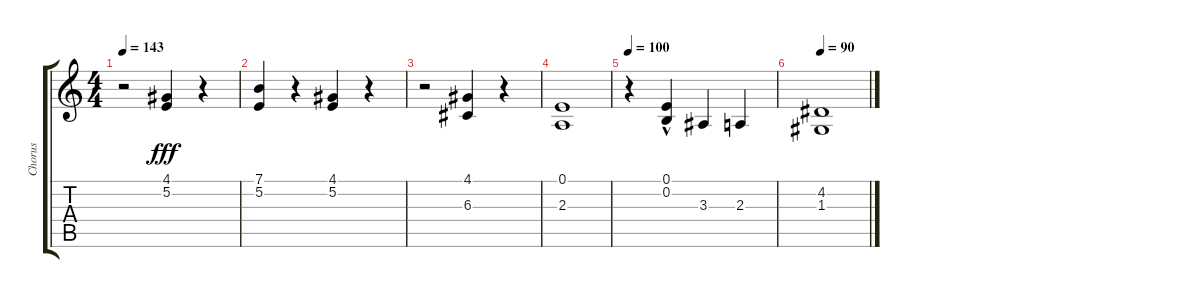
\track ("Chorus" "Chorus") {instrument clarinet}
\staff {score tabs}
\tuning (E4 B3 G3 D3 A2 E2) {hide}
\ts (4 4)
\tempo 143
\clef g2
\ks c
r.2{dy fff} (4.1 5.2).4 r.4 |
(7.1 5.2).4 r.4 (4.1 5.2).4 r.4 |
r.2 (4.1 6.3).4 r.4 |
(0.1 2.3).1 |
\tempo 100
r.4 (0.1{hac} 0.2).4 3.3.4 2.3.4 |
\tempo 90
(4.2 1.3).1
